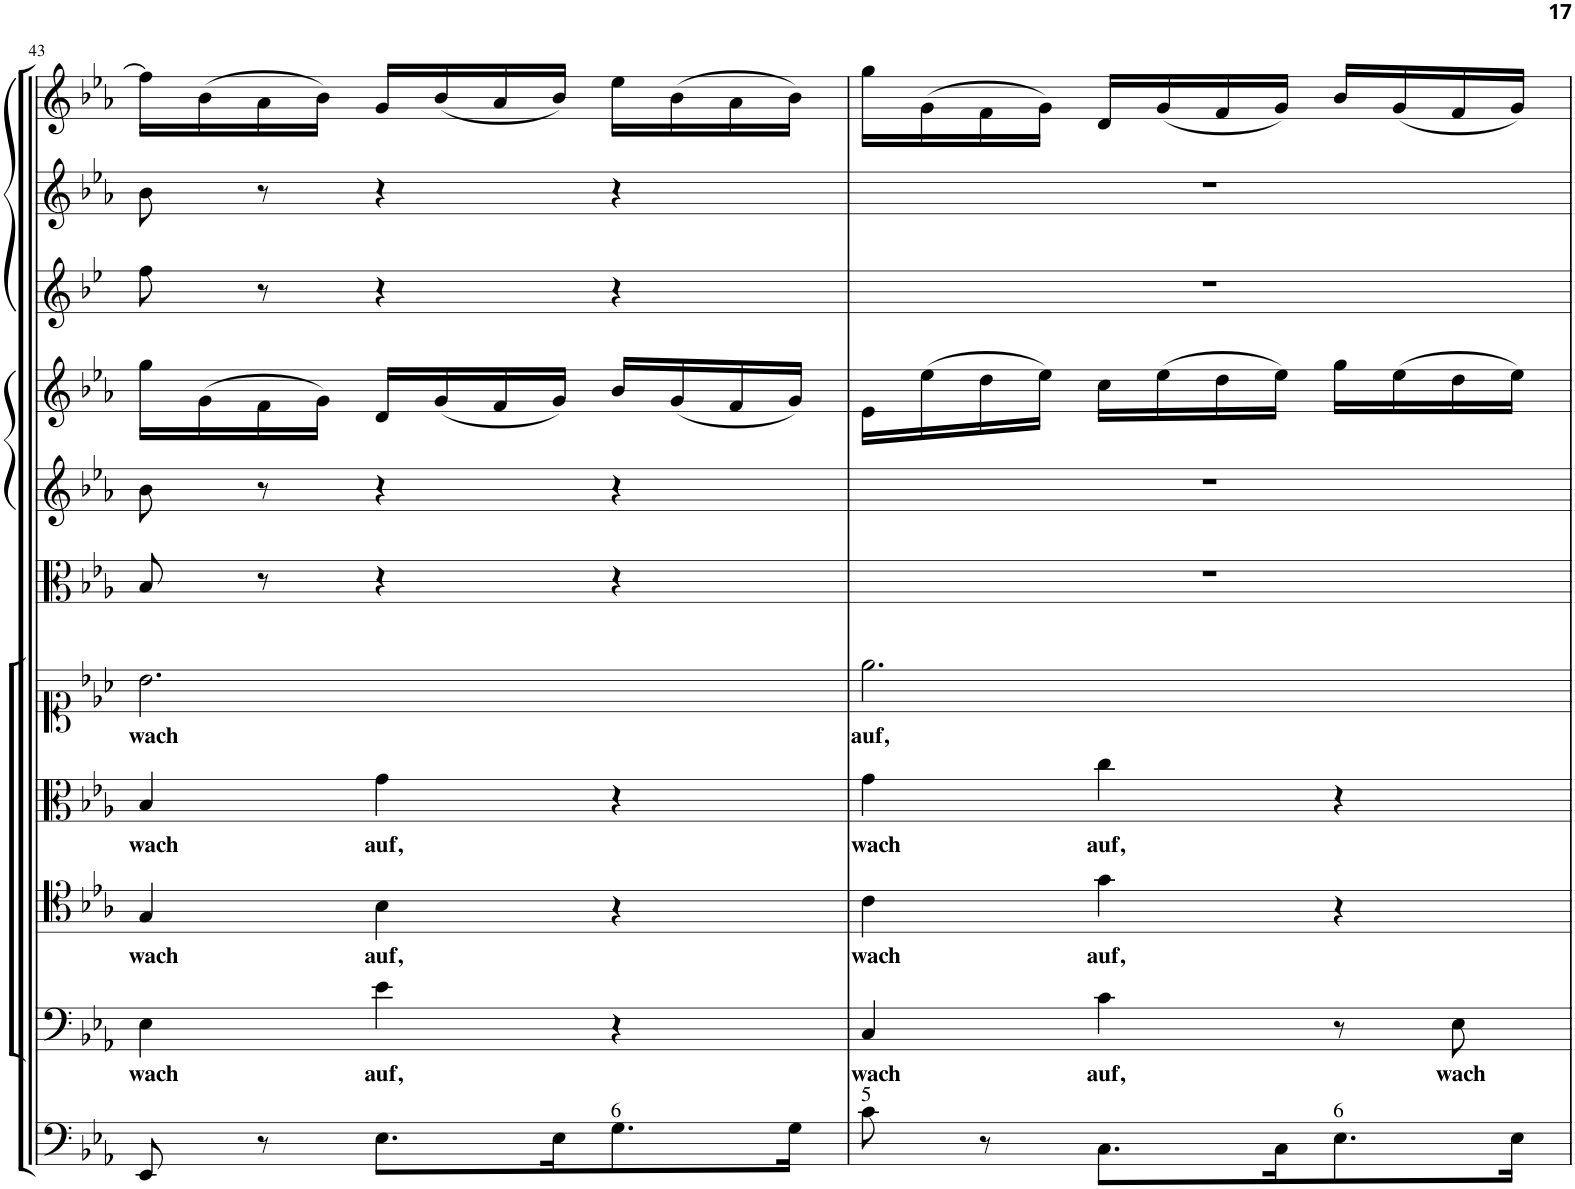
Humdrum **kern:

**kern	**kern	**kern	**kern	**kern	**kern	**kern	**kern	**kern	**kern	**kern
*part11	*part10	*part9	*part8	*part7	*part6	*part5	*part4	*part3	*part2	*part1
*staff11	*staff10	*staff9	*staff8	*staff7	*staff6	*staff5	*staff4	*staff3	*staff2	*staff1
*I"Continuo.	*I"Basso.	*I"Tenore.	*I"Alto.	*I"Soprano.	*I"Viola.	*I"Violino II	*I"Violino I	*I"Taille.	*I"Oboe II.	*I"Oboe I.
*	*	*	*	*	*	*	*	*	*I'Ob	*I'Ob
!!LO:PB:g=z
*clefF4	*clefF4	*clefC4	*clefC3	*clefC1	*clefC3	*clefG2	*clefG2	*clefG2	*clefG2	*clefG2
*	*	*	*	*	*	*	*	*Trd4c7	*	*
*k[b-e-a-]	*k[b-e-a-]	*k[b-e-a-]	*k[b-e-a-]	*k[b-e-a-]	*k[b-e-a-]	*k[b-e-a-]	*k[b-e-a-]	*k[b-e-]	*k[b-e-a-]	*k[b-e-a-]
*M3/4	*M3/4	*M3/4	*M3/4	*M3/4	*M3/4	*M3/4	*M3/4	*M3/4	*M3/4	*M3/4
=43	=43	=43	=43	=43	=43	=43	=43	=43	=43	=43
!	!	!	!	!LO:TX:b:B:t=wach	!	!	!	!	!	!
!	!	!	!LO:TX:b:B:t=wach	!	!	!	!	!	!	!
!	!	!LO:TX:b:B:t=wach	!	!	!	!	!	!	!	!
!	!LO:TX:b:B:t=wach	!	!	!	!	!	!	!	!	!
8EE-/	4E-\	4G/	4B-/	2.b-\	8B-/	8b-\	16gg\LL	8ff\	8b-\	16ff\LL]
.	.	.	.	.	.	.	(16g\	.	.	(16b-\
8r	.	.	.	.	8r	8r	16f\	8r	8r	16a-\
.	.	.	.	.	.	.	16g\JJ)	.	.	16b-\JJ)
!	!	!	!LO:TX:b:B:t=auf,	!	!	!	!	!	!	!
!	!	!LO:TX:b:B:t=auf,	!	!	!	!	!	!	!	!
!	!LO:TX:b:B:t=auf,	!	!	!	!	!	!	!	!	!
8.E-^^\L	4e-\	4B-\	4g\	.	4r	4r	16d/LL	4r	4r	16g/LL
.	.	.	.	.	.	.	(16g/	.	.	(16b-/
.	.	.	.	.	.	.	16f/	.	.	16a-/
16E-\K	.	.	.	.	.	.	16g/JJ)	.	.	16b-/JJ)
!LO:TX:a:t=6	!	!	!	!	!	!	!	!	!	!
8.G^^\	4r	4r	4r	.	4r	4r	16b-/LL	4r	4r	16ee-\LL
.	.	.	.	.	.	.	(16g/	.	.	(16b-\
.	.	.	.	.	.	.	16f/	.	.	16a-\
16G\Jk	.	.	.	.	.	.	16g/JJ)	.	.	16b-\JJ)
=44	=44	=44	=44	=44	=44	=44	=44	=44	=44	=44
!	!	!	!	!LO:TX:b:B:t=auf,	!	!	!	!	!	!
!	!	!	!LO:TX:b:B:t=wach	!	!	!	!	!	!	!
!	!	!LO:TX:b:B:t=wach	!	!	!	!	!	!	!	!
!	!LO:TX:b:B:t=wach	!	!	!	!	!	!	!	!	!
!LO:TX:a:t=5	!	!	!	!	!	!	!	!	!	!
8c\	4C/	4c\	4g\	2.ee-\	2.r	2.r	16e-\LL	2.r	2.r	16gg\LL
.	.	.	.	.	.	.	(16ee-\	.	.	(16g\
8r	.	.	.	.	.	.	16dd\	.	.	16f\
.	.	.	.	.	.	.	16ee-\JJ)	.	.	16g\JJ)
!	!	!	!LO:TX:b:B:t=auf,	!	!	!	!	!	!	!
!	!	!LO:TX:b:B:t=auf,	!	!	!	!	!	!	!	!
!	!LO:TX:b:B:t=auf,	!	!	!	!	!	!	!	!	!
8.C^^\L	4c\	4g\	4cc\	.	.	.	16cc\LL	.	.	16d/LL
.	.	.	.	.	.	.	(16ee-\	.	.	(16g/
.	.	.	.	.	.	.	16dd\	.	.	16f/
16C\K	.	.	.	.	.	.	16ee-\JJ)	.	.	16g/JJ)
!LO:TX:a:t=6	!	!	!	!	!	!	!	!	!	!
8.E-^^\	8r	4r	4r	.	.	.	16gg\LL	.	.	16b-/LL
.	.	.	.	.	.	.	(16ee-\	.	.	(16g/
!	!LO:TX:b:B:t=wach	!	!	!	!	!	!	!	!	!
.	8E-\	.	.	.	.	.	16dd\	.	.	16f/
16E-\Jk	.	.	.	.	.	.	16ee-\JJ)	.	.	16g/JJ)
=	=	=	=	=	=	=	=	=	=	=
*-	*-	*-	*-	*-	*-	*-	*-	*-	*-	*-
